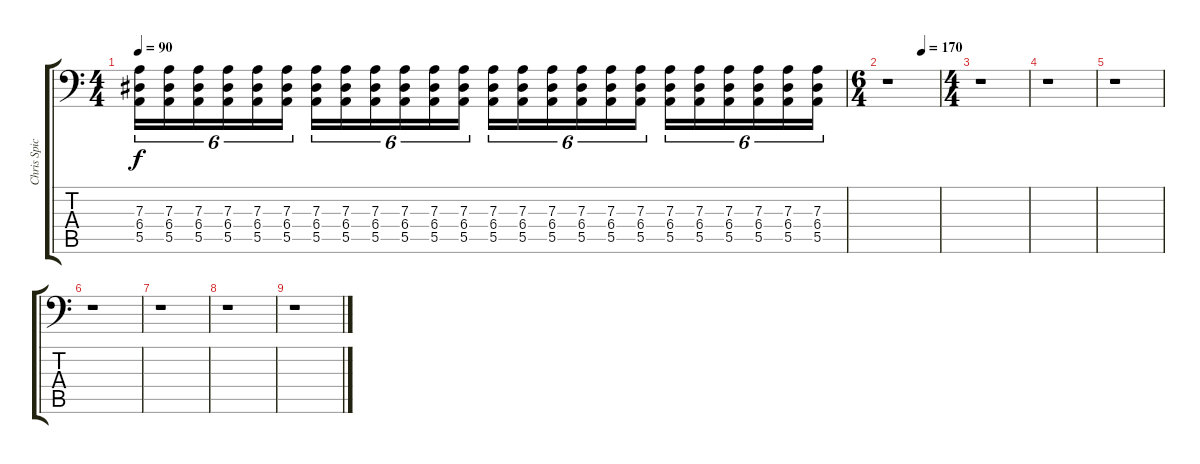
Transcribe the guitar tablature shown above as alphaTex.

\track ("Chris Spicuzza" "Chris Spic") {instrument lead2sawtooth}
\staff {score tabs}
\tuning (B3 Gb3 D3 A2 E2 A1) {hide}
\ts (4 4)
\tempo 90
\clef f4
\ks c
(7.3 6.4 5.5).16{tu (6 4) dy f} (7.3 6.4 5.5).16{tu (6 4)} (7.3 6.4 5.5).16{tu (6 4)} (7.3 6.4 5.5).16{tu (6 4)} (7.3 6.4 5.5).16{tu (6 4)} (7.3 6.4 5.5).16{tu (6 4)} (7.3 6.4 5.5).16{tu (6 4)} (7.3 6.4 5.5).16{tu (6 4)} (7.3 6.4 5.5).16{tu (6 4)} (7.3 6.4 5.5).16{tu (6 4)} (7.3 6.4 5.5).16{tu (6 4)} (7.3 6.4 5.5).16{tu (6 4)} (7.3 6.4 5.5).16{tu (6 4)} (7.3 6.4 5.5).16{tu (6 4)} (7.3 6.4 5.5).16{tu (6 4)} (7.3 6.4 5.5).16{tu (6 4)} (7.3 6.4 5.5).16{tu (6 4)} (7.3 6.4 5.5).16{tu (6 4)} (7.3 6.4 5.5).16{tu (6 4)} (7.3 6.4 5.5).16{tu (6 4)} (7.3 6.4 5.5).16{tu (6 4)} (7.3 6.4 5.5).16{tu (6 4)} (7.3 6.4 5.5).16{tu (6 4)} (7.3 6.4 5.5).16{tu (6 4)} |
\ts (6 4)
\tempo (170 0.6666666666666666)
r.1 |
\ts (4 4)
r.1 |
r.1 |
r.1 |
r.1 |
r.1 |
r.1 |
r.1
